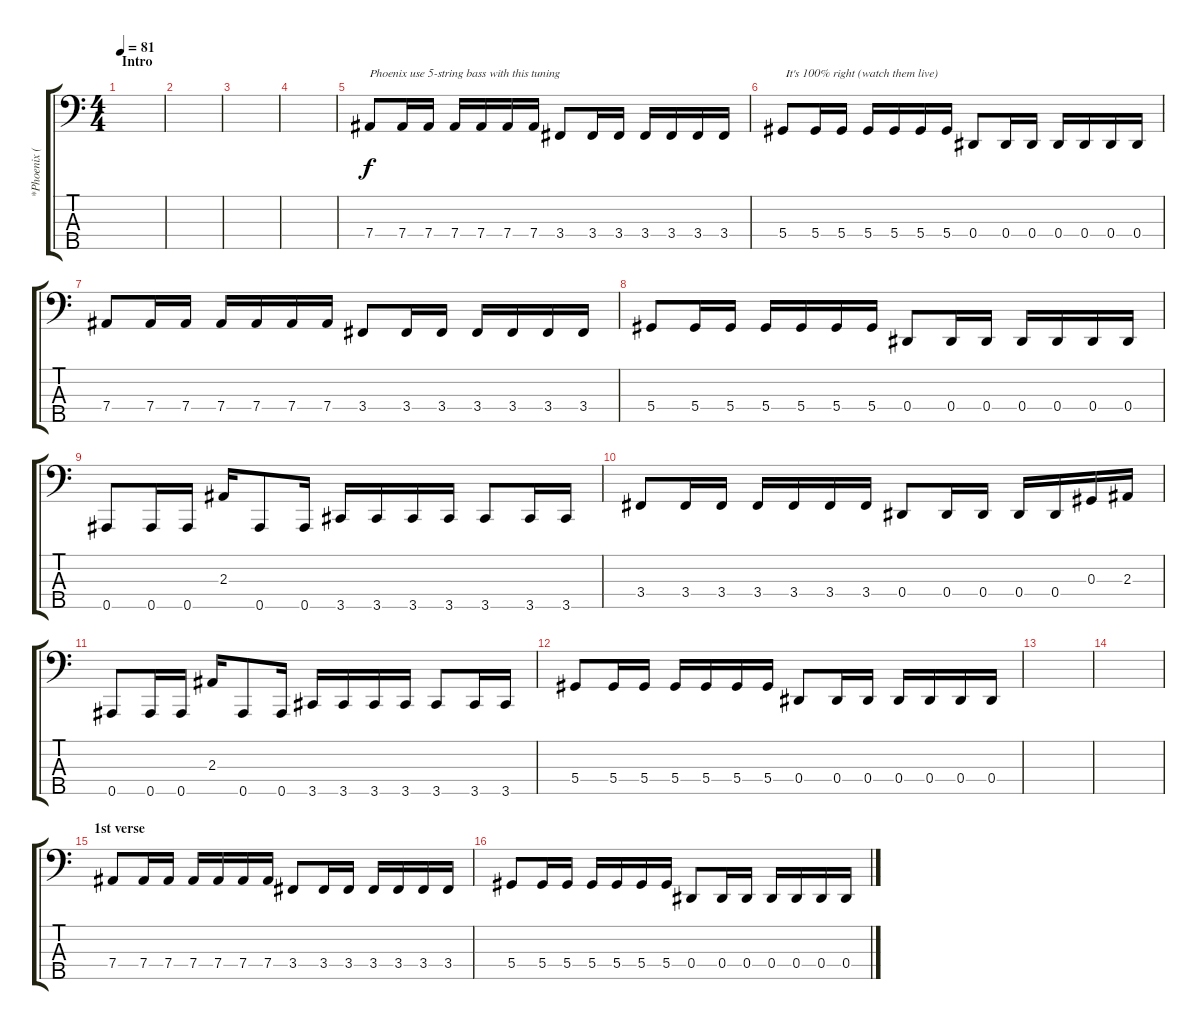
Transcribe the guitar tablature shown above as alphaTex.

\track ("*Phoenix (Bass)" "*Phoenix (") {instrument electricbassfinger}
\staff {score tabs}
\tuning (Gb2 Db2 Ab1 Eb1 Bb0) {hide}
\ts (4 4)
\section ("" "Intro")
\tempo 81
\clef f4
\ks c
|
|
|
|
7.4.8{txt "Phoenix use 5-string bass with this tuning" volume 12 instrument electricbasspick} 7.4.16 7.4.16 7.4.16 7.4.16 7.4.16 7.4.16 3.4.8 3.4.16 3.4.16 3.4.16 3.4.16 3.4.16 3.4.16 |
5.4.8{txt " It's 100% right (watch them live)" volume 12 instrument electricbasspick} 5.4.16 5.4.16 5.4.16 5.4.16 5.4.16 5.4.16 0.4.8 0.4.16 0.4.16 0.4.16 0.4.16 0.4.16 0.4.16 |
7.4.8{volume 12 instrument electricbasspick} 7.4.16 7.4.16 7.4.16 7.4.16 7.4.16 7.4.16 3.4.8 3.4.16 3.4.16 3.4.16 3.4.16 3.4.16 3.4.16 |
5.4.8{volume 12 instrument electricbasspick} 5.4.16 5.4.16 5.4.16 5.4.16 5.4.16 5.4.16 0.4.8 0.4.16 0.4.16 0.4.16 0.4.16 0.4.16 0.4.16 |
0.5.8{volume 16 instrument electricbassfinger} 0.5.16 0.5.16 2.3.16 0.5.8 0.5.16 3.5.16 3.5.16 3.5.16 3.5.16 3.5.8 3.5.16 3.5.16 |
3.4.8 3.4.16 3.4.16 3.4.16 3.4.16 3.4.16 3.4.16 0.4.8 0.4.16 0.4.16 0.4.16 0.4.16 0.3.16 2.3.16 |
0.5.8{volume 16 instrument electricbassfinger} 0.5.16 0.5.16 2.3.16 0.5.8 0.5.16 3.5.16 3.5.16 3.5.16 3.5.16 3.5.8 3.5.16 3.5.16 |
5.4.8 5.4.16 5.4.16 5.4.16 5.4.16 5.4.16 5.4.16 0.4.8 0.4.16 0.4.16 0.4.16 0.4.16 0.4.16 0.4.16 |
|
|
\section ("" "1st verse")
7.4.8{volume 12 instrument electricbasspick} 7.4.16 7.4.16 7.4.16 7.4.16 7.4.16 7.4.16 3.4.8 3.4.16 3.4.16 3.4.16 3.4.16 3.4.16 3.4.16 |
5.4.8{volume 12 instrument electricbasspick} 5.4.16 5.4.16 5.4.16 5.4.16 5.4.16 5.4.16 0.4.8 0.4.16 0.4.16 0.4.16 0.4.16 0.4.16 0.4.16
